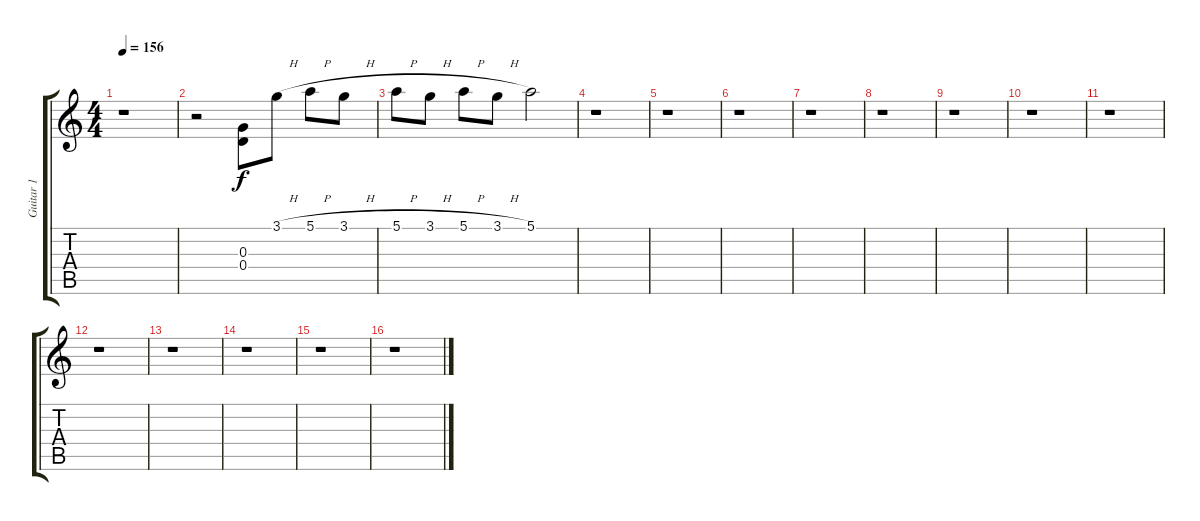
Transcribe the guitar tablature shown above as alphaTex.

\track ("Guitar 1" "Guitar 1") {instrument overdrivenguitar}
\staff {score tabs}
\tuning (E4 B3 G3 D3 A2 D2) {hide}
\ts (4 4)
\tempo 156
\clef g2
\ks c
r.1{dy f instrument overdrivenguitar} |
r.2 (0.3 0.4).8{volume 14} 3.1{h}.8 5.1{h}.8 3.1{h}.8 |
5.1{h}.8 3.1{h}.8 5.1{h}.8 3.1{h}.8 5.1.2 |
r.1 |
r.1 |
r.1 |
r.1 |
r.1 |
r.1 |
r.1 |
r.1 |
r.1 |
r.1 |
r.1 |
r.1 |
r.1
